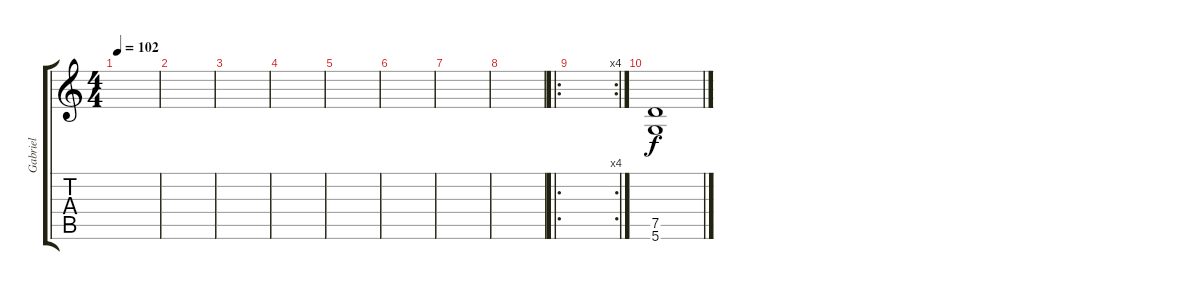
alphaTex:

\track ("Gabriel" "Gabriel") {instrument overdrivenguitar}
\staff {score tabs}
\tuning (D4 A3 F3 C3 G2 D2) {hide}
\ts (4 4)
\tempo 102
\clef g2
\ks c
|
|
|
|
|
|
|
|
\ro
\rc 4
|
(7.5 5.6).1
